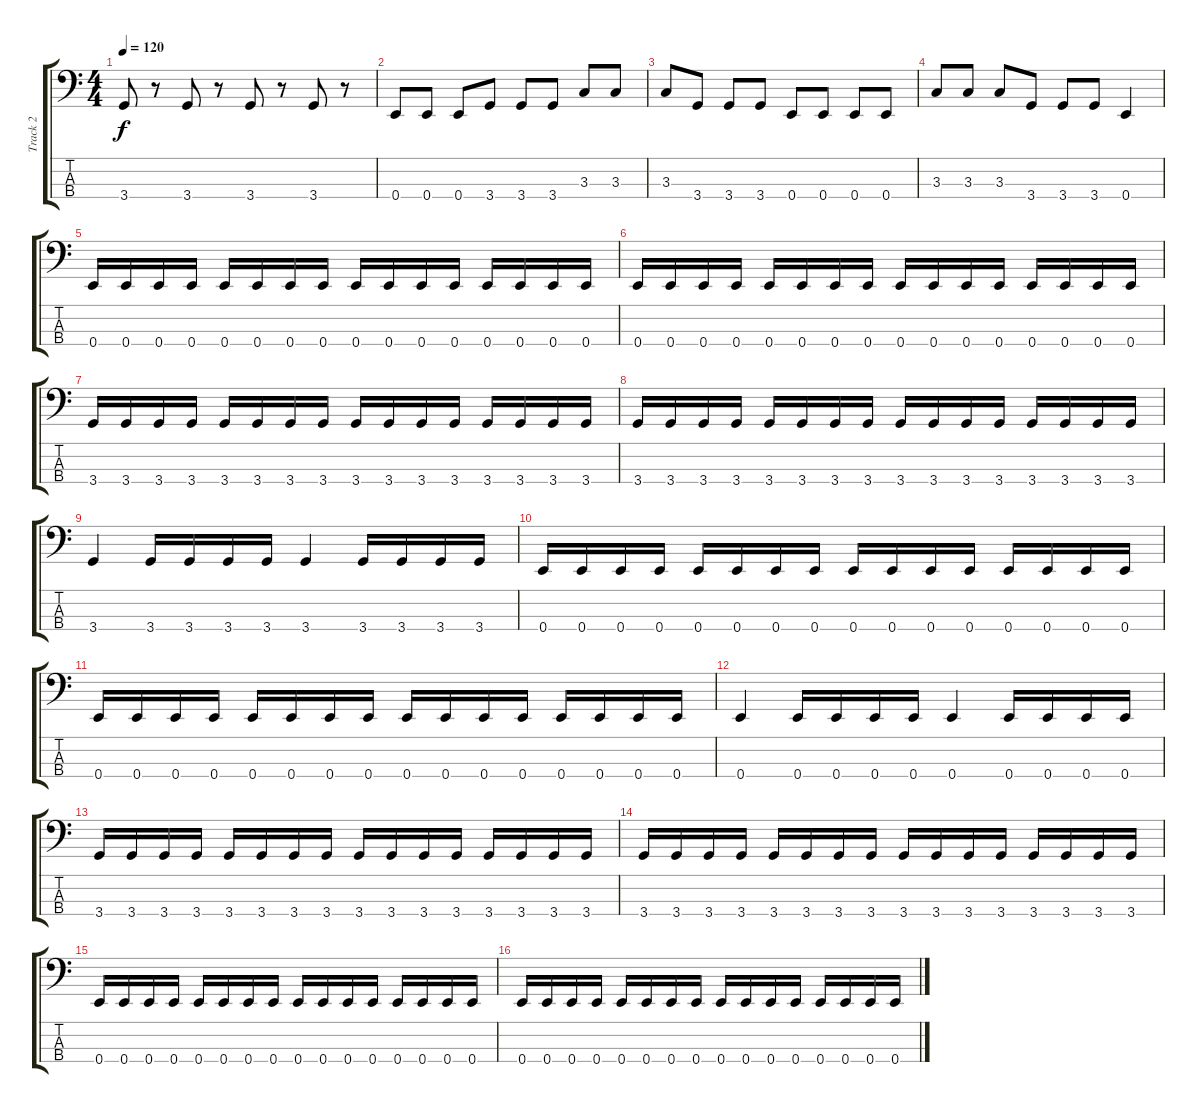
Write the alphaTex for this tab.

\track ("Track 2" "Track 2") {instrument electricbassfinger}
\staff {score tabs}
\tuning (G2 D2 A1 E1) {hide}
\ts (4 4)
\tempo 120
\clef f4
\ks c
3.4.8{dy f} r.8 3.4.8 r.8 3.4.8 r.8 3.4.8 r.8 |
0.4.8 0.4.8 0.4.8 3.4.8 3.4.8 3.4.8 3.3.8 3.3.8 |
3.3.8 3.4.8 3.4.8 3.4.8 0.4.8 0.4.8 0.4.8 0.4.8 |
3.3.8 3.3.8 3.3.8 3.4.8 3.4.8 3.4.8 0.4.4 |
0.4.16 0.4.16 0.4.16 0.4.16 0.4.16 0.4.16 0.4.16 0.4.16 0.4.16 0.4.16 0.4.16 0.4.16 0.4.16 0.4.16 0.4.16 0.4.16 |
0.4.16 0.4.16 0.4.16 0.4.16 0.4.16 0.4.16 0.4.16 0.4.16 0.4.16 0.4.16 0.4.16 0.4.16 0.4.16 0.4.16 0.4.16 0.4.16 |
3.4.16 3.4.16 3.4.16 3.4.16 3.4.16 3.4.16 3.4.16 3.4.16 3.4.16 3.4.16 3.4.16 3.4.16 3.4.16 3.4.16 3.4.16 3.4.16 |
3.4.16 3.4.16 3.4.16 3.4.16 3.4.16 3.4.16 3.4.16 3.4.16 3.4.16 3.4.16 3.4.16 3.4.16 3.4.16 3.4.16 3.4.16 3.4.16 |
3.4.4 3.4.16 3.4.16 3.4.16 3.4.16 3.4.4 3.4.16 3.4.16 3.4.16 3.4.16 |
0.4.16 0.4.16 0.4.16 0.4.16 0.4.16 0.4.16 0.4.16 0.4.16 0.4.16 0.4.16 0.4.16 0.4.16 0.4.16 0.4.16 0.4.16 0.4.16 |
0.4.16 0.4.16 0.4.16 0.4.16 0.4.16 0.4.16 0.4.16 0.4.16 0.4.16 0.4.16 0.4.16 0.4.16 0.4.16 0.4.16 0.4.16 0.4.16 |
0.4.4 0.4.16 0.4.16 0.4.16 0.4.16 0.4.4 0.4.16 0.4.16 0.4.16 0.4.16 |
3.4.16 3.4.16 3.4.16 3.4.16 3.4.16 3.4.16 3.4.16 3.4.16 3.4.16 3.4.16 3.4.16 3.4.16 3.4.16 3.4.16 3.4.16 3.4.16 |
3.4.16 3.4.16 3.4.16 3.4.16 3.4.16 3.4.16 3.4.16 3.4.16 3.4.16 3.4.16 3.4.16 3.4.16 3.4.16 3.4.16 3.4.16 3.4.16 |
0.4.16 0.4.16 0.4.16 0.4.16 0.4.16 0.4.16 0.4.16 0.4.16 0.4.16 0.4.16 0.4.16 0.4.16 0.4.16 0.4.16 0.4.16 0.4.16 |
0.4.16 0.4.16 0.4.16 0.4.16 0.4.16 0.4.16 0.4.16 0.4.16 0.4.16 0.4.16 0.4.16 0.4.16 0.4.16 0.4.16 0.4.16 0.4.16
